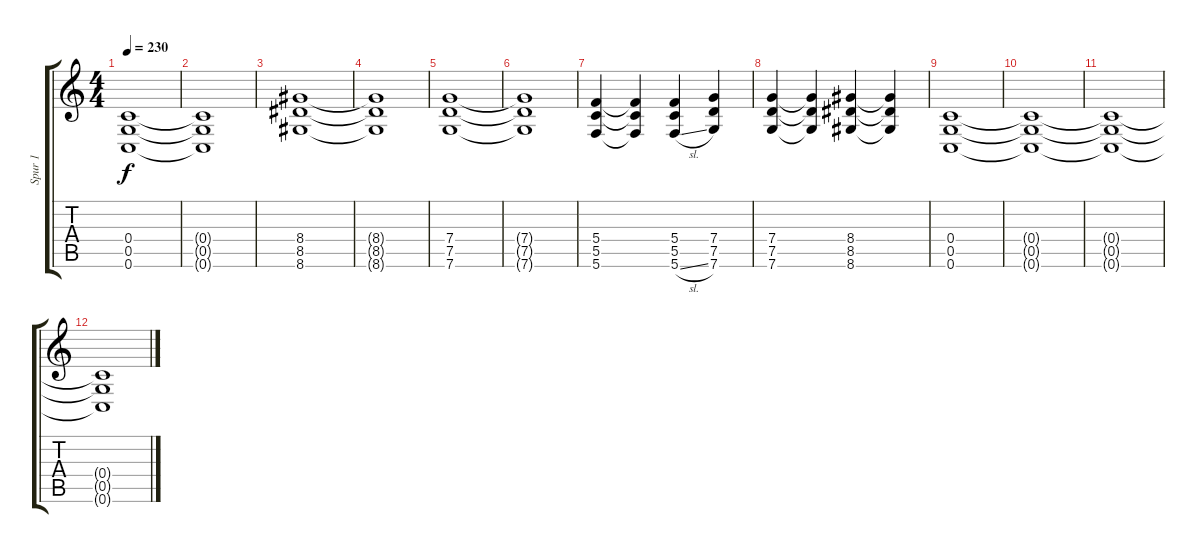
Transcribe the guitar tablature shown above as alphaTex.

\track ("Spur 1" "Spur 1") {instrument distortionguitar}
\staff {score tabs}
\tuning (D4 A3 F3 C3 G2 C2) {hide}
\ts (4 4)
\tempo 230
\clef g2
\ks c
(0.4 0.5 0.6).1{dy f} |
(0.4{t} 0.5{t} 0.6{t}).1 |
(8.4 8.5 8.6).1 |
(8.4{t} 8.5{t} 8.6{t}).1 |
(7.4 7.5 7.6).1 |
(7.4{t} 7.5{t} 7.6{t}).1 |
(5.4 5.5 5.6).4 (5.4{t} 5.5{t} 5.6{t}).4 (5.4 5.5 5.6{sl}).4 (7.4 7.5 7.6).4 |
(7.4 7.5 7.6).4 (7.4{t} 7.5{t} 7.6{t}).4 (8.4 8.5 8.6).4 (8.4{t} 8.5{t} 8.6{t}).4 |
(0.4 0.5 0.6).1 |
(0.4{t} 0.5{t} 0.6{t}).1 |
(0.4{t} 0.5{t} 0.6{t}).1 |
(0.4{t} 0.5{t} 0.6{t}).1
